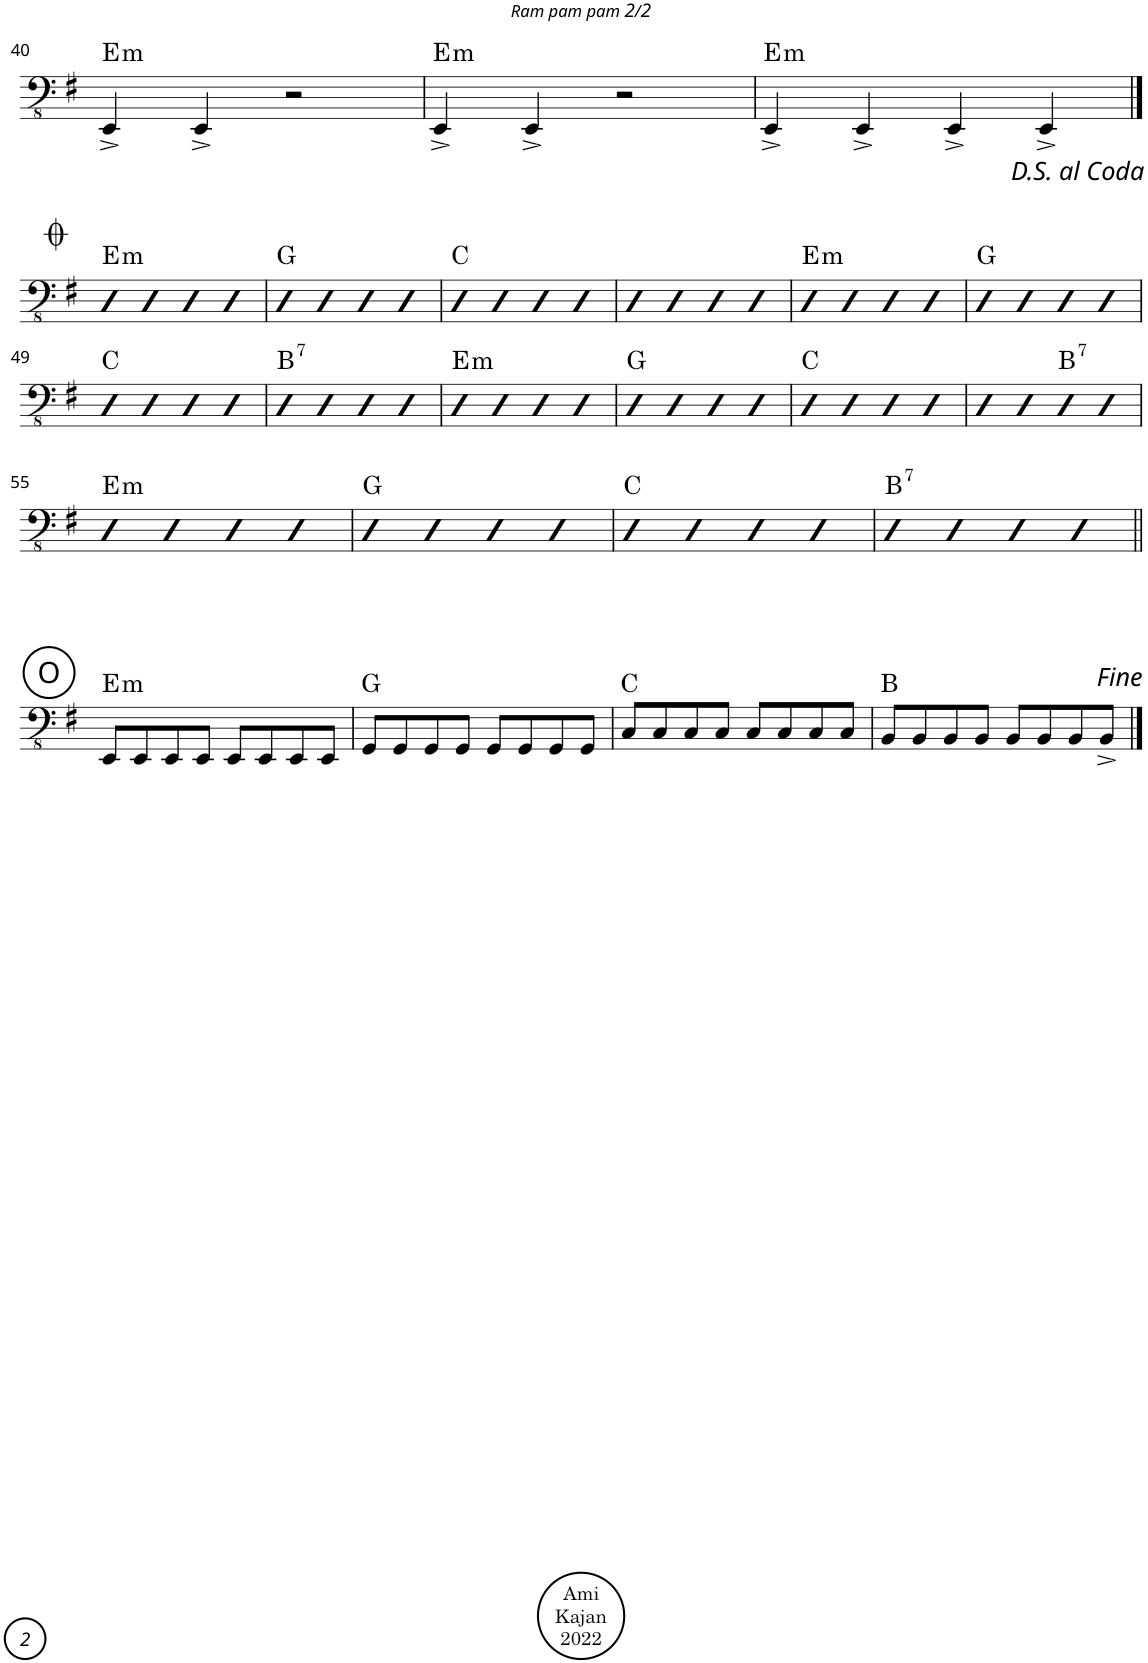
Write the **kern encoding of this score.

**kern	**harte
*part1	*part1
*staff1	*
*I"Acoustic Bass	*
*I'Bass	*
!!LO:PB:g=z
*clefFv4	*
*k[f#]	*
*M4/4	*
*met(c)	*
=40	=40
!	!LO:H:kt=m
4EEE^/	E:min
4EEE^/	.
2r	.
=41	=41
!	!LO:H:kt=m
4EEE^/	E:min
4EEE^/	.
2r	.
=42	=42
!	!LO:H:kt=m
4EEE^/	E:min
4EEE^/	.
4EEE^/	.
4EEE^/	.
!!LO:LB:g=z
==43	==43
!	!LO:H:kt=m
4DD	E:min
4DD	.
4DD	.
4DD	.
=44	=44
4DD	G:maj
4DD	.
4DD	.
4DD	.
=45	=45
4DD	C:maj
4DD	.
4DD	.
4DD	.
=46	=46
4DD	.
4DD	.
4DD	.
4DD	.
=47	=47
!	!LO:H:kt=m
4DD	E:min
4DD	.
4DD	.
4DD	.
=48	=48
4DD	G:maj
4DD	.
4DD	.
4DD	.
!!LO:LB:g=z
=49	=49
4DD	C:maj
4DD	.
4DD	.
4DD	.
=50	=50
!	!LO:H:kt=7
4DDn	B:7
4DD	.
4DD	.
4DD	.
=51	=51
!	!LO:H:kt=m
4DD	E:min
4DD	.
4DD	.
4DD	.
=52	=52
4DD	G:maj
4DD	.
4DD	.
4DD	.
=53	=53
4DD	C:maj
4DD	.
4DD	.
4DD	.
=54	=54
4DD	.
4DD	.
!	!LO:H:kt=7
4DDn	B:7
4DD	.
!!LO:LB:g=z
=55	=55
!	!LO:H:kt=m
4DD	E:min
4DD	.
4DD	.
4DD	.
=56	=56
4DD	G:maj
4DD	.
4DD	.
4DD	.
=57	=57
4DD	C:maj
4DD	.
4DD	.
4DD	.
=58	=58
!	!LO:H:kt=7
4DDn	B:7
4DD	.
4DD	.
4DD	.
!!LO:LB:g=z
!!LO:REH:place=s1:a:cj:enc=circle:fs=14:t=O
=59||	=59||
!	!LO:H:kt=m
8EEE/L	E:min
8EEE/	.
8EEE/	.
8EEE/J	.
8EEE/L	.
8EEE/	.
8EEE/	.
8EEE/J	.
=60	=60
8GGG/L	G:maj
8GGG/	.
8GGG/	.
8GGG/J	.
8GGG/L	.
8GGG/	.
8GGG/	.
8GGG/J	.
=61	=61
8CC/L	C:maj
8CC/	.
8CC/	.
8CC/J	.
8CC/L	.
8CC/	.
8CC/	.
8CC/J	.
=62	=62
8BBB/L	B:maj
8BBB/	.
8BBB/	.
8BBB/J	.
8BBB/L	.
8BBB/	.
8BBB/	.
8BBB^/J	.
==	==
*-	*-
